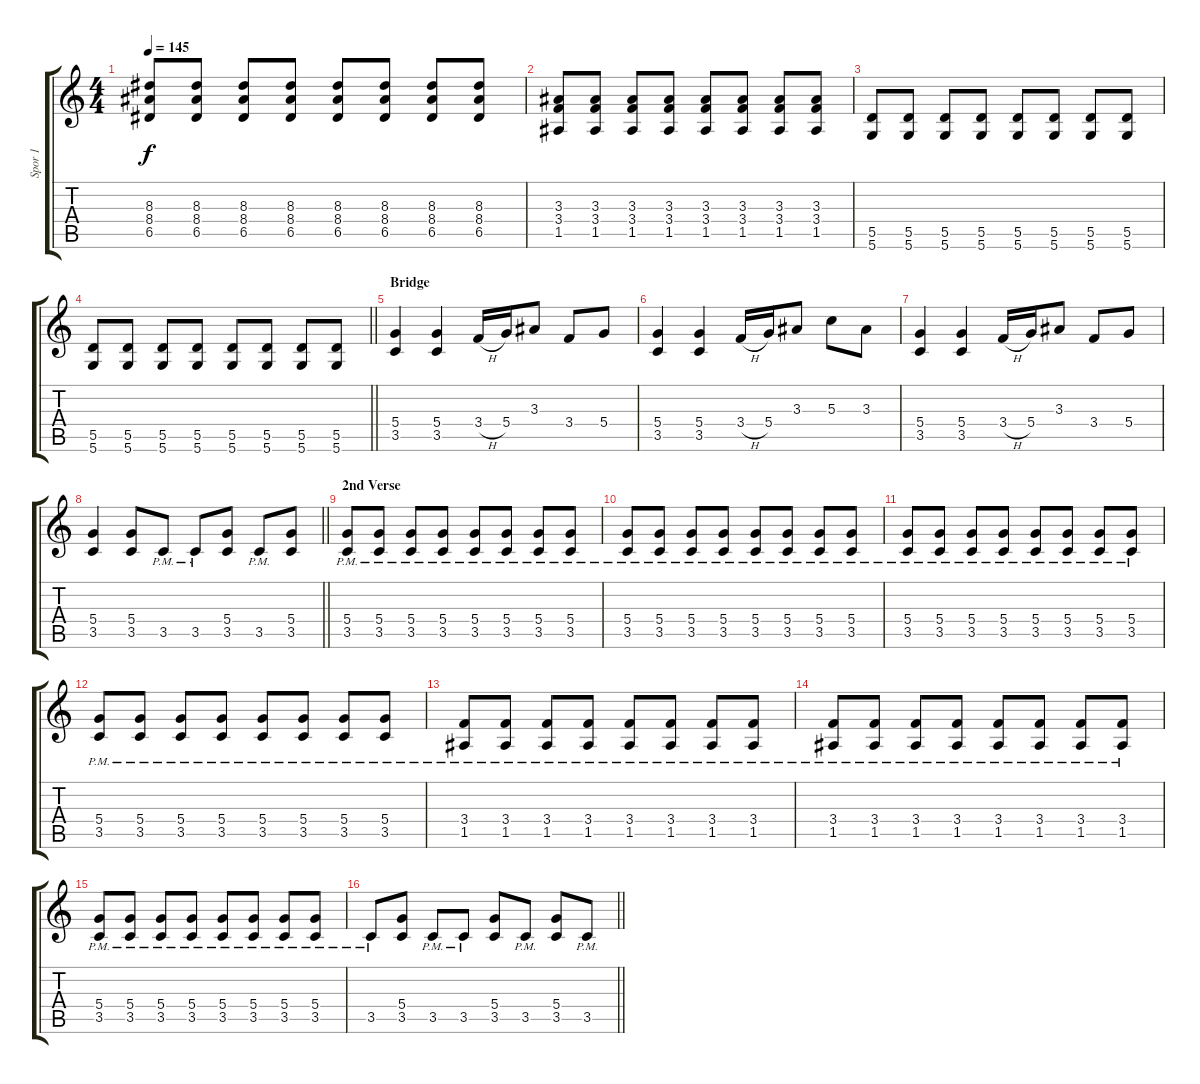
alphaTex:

\track ("Spor 1" "Spor 1") {instrument distortionguitar}
\staff {score tabs}
\tuning (E4 B3 G3 D3 A2 D2) {hide}
\ts (4 4)
\tempo 145
\clef g2
\ks c
(8.3 8.4 6.5).8{dy f} (8.3 8.4 6.5).8 (8.3 8.4 6.5).8 (8.3 8.4 6.5).8 (8.3 8.4 6.5).8 (8.3 8.4 6.5).8 (8.3 8.4 6.5).8 (8.3 8.4 6.5).8 |
(3.3 3.4 1.5).8 (3.3 3.4 1.5).8 (3.3 3.4 1.5).8 (3.3 3.4 1.5).8 (3.3 3.4 1.5).8 (3.3 3.4 1.5).8 (3.3 3.4 1.5).8 (3.3 3.4 1.5).8 |
(5.5 5.6).8 (5.5 5.6).8 (5.5 5.6).8 (5.5 5.6).8 (5.5 5.6).8 (5.5 5.6).8 (5.5 5.6).8 (5.5 5.6).8 |
\barLineRight lightlight
(5.5 5.6).8 (5.5 5.6).8 (5.5 5.6).8 (5.5 5.6).8 (5.5 5.6).8 (5.5 5.6).8 (5.5 5.6).8 (5.5 5.6).8 |
\section ("" "Bridge")
(5.4 3.5).4 (5.4 3.5).4 3.4{h}.16 5.4.16 3.3.8 3.4.8 5.4.8 |
(5.4 3.5).4 (5.4 3.5).4 3.4{h}.16 5.4.16 3.3.8 5.3.8 3.3.8 |
(5.4 3.5).4 (5.4 3.5).4 3.4{h}.16 5.4.16 3.3.8 3.4.8 5.4.8 |
\barLineRight lightlight
(5.4 3.5).4 (5.4 3.5).8 3.5{pm}.8 3.5{pm}.8 (5.4 3.5).8 3.5{pm}.8 (5.4 3.5).8 |
\section ("" "2nd Verse")
(5.4{pm} 3.5{pm}).8 (5.4{pm} 3.5{pm}).8 (5.4{pm} 3.5{pm}).8 (5.4{pm} 3.5{pm}).8 (5.4{pm} 3.5{pm}).8 (5.4{pm} 3.5{pm}).8 (5.4{pm} 3.5{pm}).8 (5.4{pm} 3.5{pm}).8 |
(5.4{pm} 3.5{pm}).8 (5.4{pm} 3.5{pm}).8 (5.4{pm} 3.5{pm}).8 (5.4{pm} 3.5{pm}).8 (5.4{pm} 3.5{pm}).8 (5.4{pm} 3.5{pm}).8 (5.4{pm} 3.5{pm}).8 (5.4{pm} 3.5{pm}).8 |
(5.4{pm} 3.5{pm}).8 (5.4{pm} 3.5{pm}).8 (5.4{pm} 3.5{pm}).8 (5.4{pm} 3.5{pm}).8 (5.4{pm} 3.5{pm}).8 (5.4{pm} 3.5{pm}).8 (5.4{pm} 3.5{pm}).8 (5.4{pm} 3.5{pm}).8 |
(5.4{pm} 3.5{pm}).8 (5.4{pm} 3.5{pm}).8 (5.4{pm} 3.5{pm}).8 (5.4{pm} 3.5{pm}).8 (5.4{pm} 3.5{pm}).8 (5.4{pm} 3.5{pm}).8 (5.4{pm} 3.5{pm}).8 (5.4{pm} 3.5{pm}).8 |
(3.4{pm} 1.5{pm}).8 (3.4{pm} 1.5{pm}).8 (3.4{pm} 1.5{pm}).8 (3.4{pm} 1.5{pm}).8 (3.4{pm} 1.5{pm}).8 (3.4{pm} 1.5{pm}).8 (3.4{pm} 1.5{pm}).8 (3.4{pm} 1.5{pm}).8 |
(3.4{pm} 1.5{pm}).8 (3.4{pm} 1.5{pm}).8 (3.4{pm} 1.5{pm}).8 (3.4{pm} 1.5{pm}).8 (3.4{pm} 1.5{pm}).8 (3.4{pm} 1.5{pm}).8 (3.4{pm} 1.5{pm}).8 (3.4{pm} 1.5{pm}).8 |
(5.4{pm} 3.5{pm}).8 (5.4{pm} 3.5{pm}).8 (5.4{pm} 3.5{pm}).8 (5.4{pm} 3.5{pm}).8 (5.4{pm} 3.5{pm}).8 (5.4{pm} 3.5{pm}).8 (5.4{pm} 3.5{pm}).8 (5.4{pm} 3.5{pm}).8 |
\barLineRight lightlight
3.5{pm}.8 (5.4 3.5).8 3.5{pm}.8 3.5{pm}.8 (5.4 3.5).8 3.5{pm}.8 (5.4 3.5).8 3.5{pm}.8
